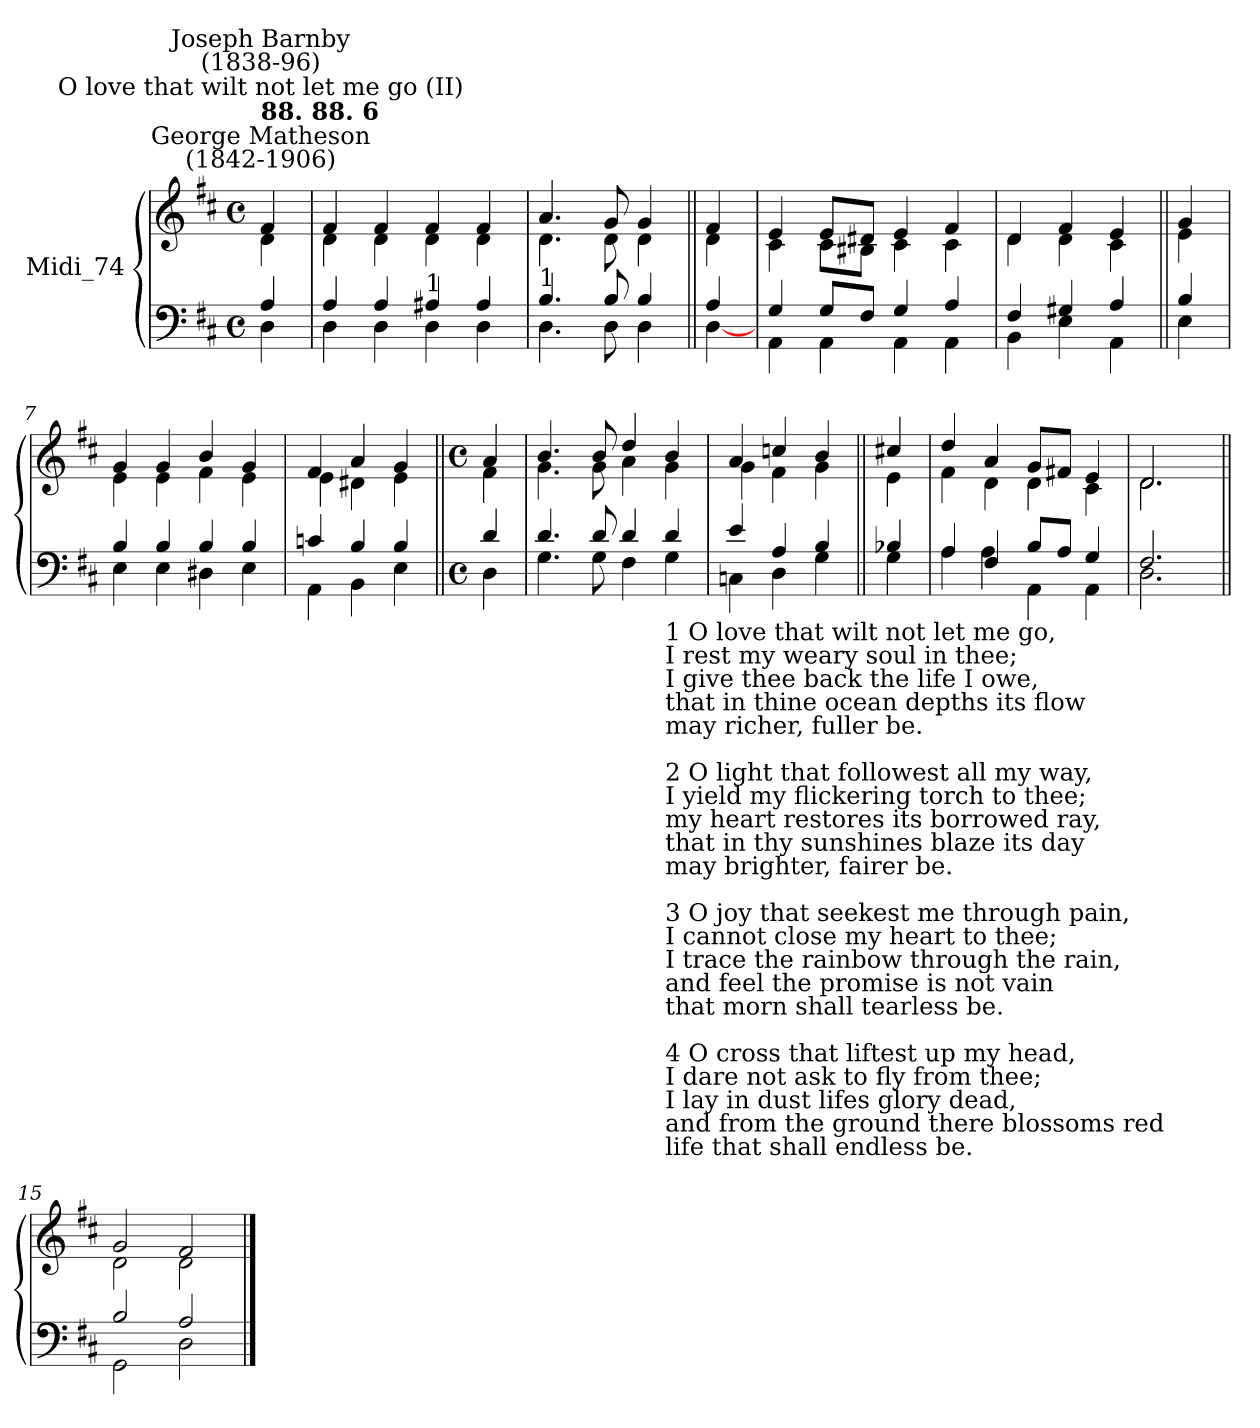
**kern	**kern
*part2	*part1
*staff2	*staff1
*I"Midi_74	*I"Midi_74
*clefF4	*clefG2
*k[f#c#]	*k[f#c#]
*D:	*D:
*M4/4	*M4/4
*met(c)	*met(c)
=	=
*^	*^
!	!	!LO:TX:a:cj:t=George Matheson\n(1842-1906)	!
!	!	!LO:TX:a:B:t=88. 88. 6	!
!	!	!LO:TX:a:cj:t=O love that wilt not let me go (II)	!
!	!	!LO:TX:a:cj:t=Joseph Barnby\n(1838-96)	!
4A/	4D\	4f#/	4d\
=1	=1	=1	=1
4A/	4D\	4f#/	4d\
4A/	4D\	4f#/	4d\
!LO:TX:a:t=1	!	!	!
4A#X/	4D\	4f#/	4d\
4A#/	4D\	4f#/	4d\
=2	=2	=2	=2
!	!	!LO:TX:b:t=1	!
4.B/	4.D\	4.a/	4.d\
8B/	8D\	8g/	8d\
4B/	4D\	4g/	4d\
=3||	=3||	=3||	=3||
4A/	[4D\	4f#/	4d\
=4	=4	=4	=4
4G/	4AA\	4e/	4c#\
8G/L	4AA\	8e/L	8c#\L
8F#/J	.	8d#X/J	8B#X\J
4G/	4AA\	4e/	4c#\
4A/	4AA\	4f#/	4c#\
=5	=5	=5	=5
4F#/	4BB\	4d/	4d\
4G#X/	4E\	4f#/	4d\
4A/	4AA\	4e/	4c#\
=6||	=6||	=6||	=6||
4B/	4E\	4g/	4e\
=7	=7	=7	=7
4B/	4E\	4g/	4e\
4B/	4E\	4g/	4e\
4B/	4D#X\	4b/	4f#\
4B/	4E\	4g/	4e\
=8	=8	=8	=8
4cn/	4AA\	4f#/	4e\
4B/	4BB\	4a/	4d#X\
4B/	4E\	4g/	4e\
!!LO:LB:g=z	!!
=9||	=9||	=9||	=9||
*M4/4	*	*M4/4	*
*met(c)	*	*met(c)	*
4d/	4D\	4a/	4f#\
=10	=10	=10	=10
4.d/	4.G\	4.b/	4.g\
8d/	8G\	8b/	8g\
4d/	4F#\	4dd/	4a\
!LO:TX:b:t=1 O love that wilt not let me go,\nI rest my weary soul in thee;\nI give thee back the life I owe,\nthat in thine ocean depths its flow\nmay richer, fuller be.\n\n2 O light that followest all my way,\nI yield my flickering torch to thee;\nmy heart restores its borrowed ray,\nthat in thy sunshines blaze its day\nmay brighter, fairer be.\n\n3 O joy that seekest me through pain,\nI cannot close my heart to thee;\nI trace the rainbow through the rain,\nand feel the promise is not vain\nthat morn shall tearless be.\n\n4 O cross that liftest up my head,\nI dare not ask to fly from thee;\nI lay in dust lifes glory dead,\nand from the ground there blossoms red\nlife that shall endless be.	!	!	!
4d/	4G\	4b/	4g\
=11	=11	=11	=11
4e/	4Cn\	4a/	4g\
4A/	4D\	4ccn/	4f#\
4B/	4G\	4b/	4g\
=12||	=12||	=12||	=12||
4B-X/	4G\	4cc#X/	4e\
=13	=13	=13	=13
4A/	4A\	4dd/	4f#\
4F#/	4A\	4a/	4d\
8B/L	4AA\	8g/L	4d\
8A/J	.	8f#X/J	.
4G/	4AA\	4e/	4c#\
=14	=14	=14	=14
2.F#/	2.D\	2.d/	2.d\
=15||	=15||	=15||	=15||
2B/	2GG\	2g/	2d\
2A/	2D\	2f#/	2d\
*v	*v	*	*
*	*v	*v
==	==
*-	*-
